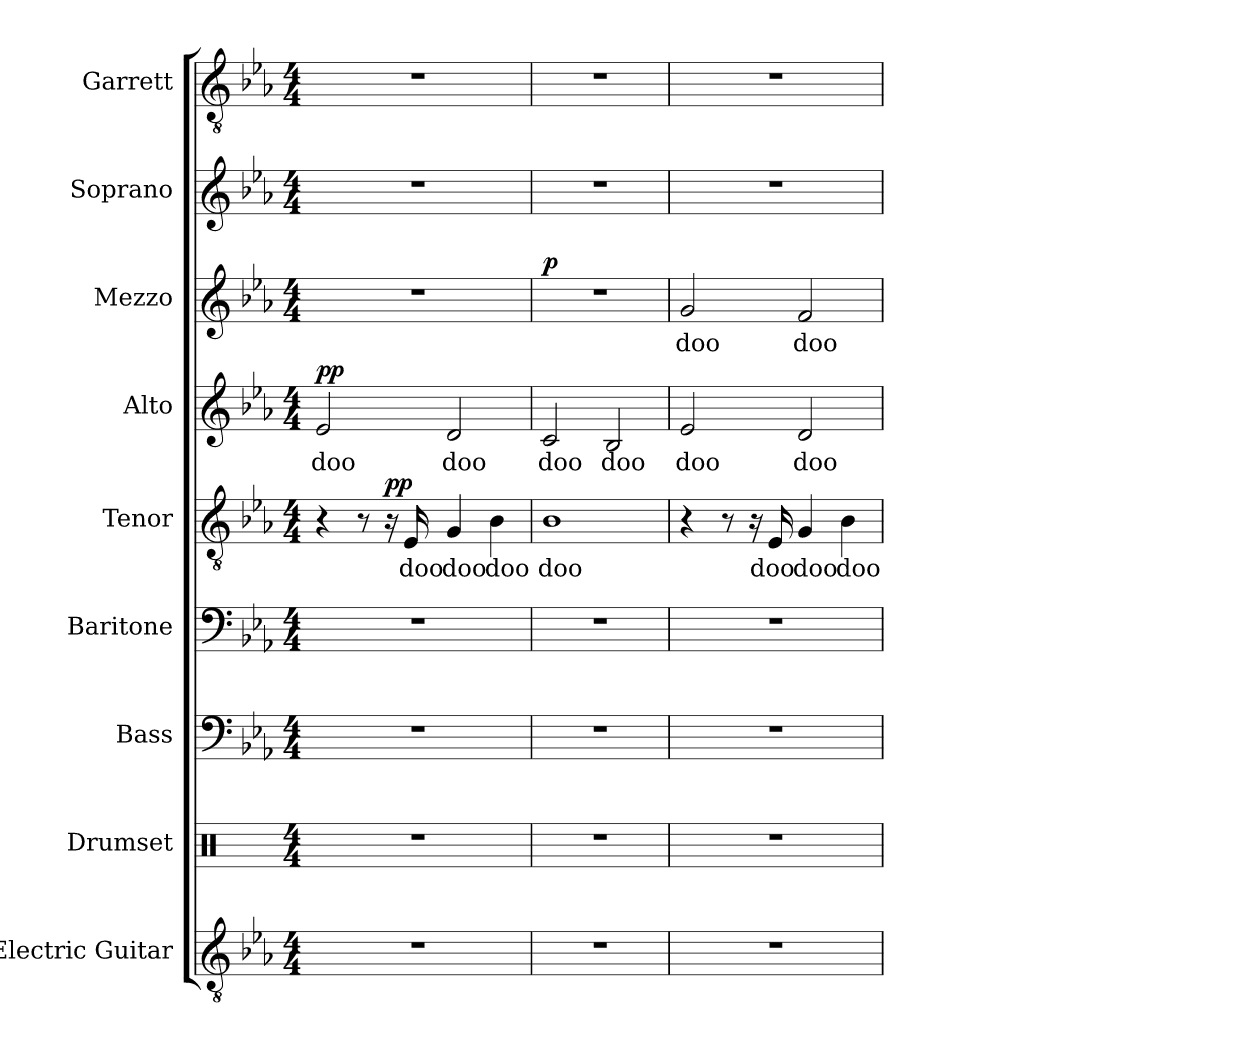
**kern	**kern	**kern	**kern	**kern	**text	**dynam	**kern	**text	**dynam	**kern	**text	**dynam	**kern	**kern
*part9	*part8	*part7	*part6	*part5	*part5	*part5	*part4	*part4	*part4	*part3	*part3	*part3	*part2	*part1
*staff9	*staff8	*staff7	*staff6	*staff5	*staff5	*staff5	*staff4	*staff4	*staff4	*staff3	*staff3	*staff3	*staff2	*staff1
*I"Electric Guitar	*I"Drumset	*I"Bass	*I"Baritone	*I"Tenor	*	*	*I"Alto	*	*	*I"Mezzo	*	*	*I"Soprano	*I"Garrett
*I'El. Guit.	*	*I'Bass	*I'Bari	*I'Ten	*	*	*I'Alt	*	*	*I'Mez	*	*	*I'Sop	*I'G
*clefGv2	*clefX	*clefF4	*clefF4	*clefGv2	*	*	*clefG2	*	*	*clefG2	*	*	*clefG2	*clefGv2
*k[b-e-a-]	*k[]	*k[b-e-a-]	*k[b-e-a-]	*k[b-e-a-]	*	*	*k[b-e-a-]	*	*	*k[b-e-a-]	*	*	*k[b-e-a-]	*k[b-e-a-]
*M4/4	*M4/4	*M4/4	*M4/4	*M4/4	*	*	*M4/4	*	*	*M4/4	*	*	*M4/4	*M4/4
*MM70	*MM70	*MM70	*MM70	*MM70	*	*	*MM70	*	*	*MM70	*	*	*MM70	*MM70
=1	=1	=1	=1	=1	=1	=1	=1	=1	=1	=1	=1	=1	=1	=1
!	!	!	!	!	!	!	!	!LO:LY:b	!LO:DY:b	!	!	!	!	!
!	!	!	!	!	!	!	!	!	!LO:DY:n=1:b	!	!	!	!	!
1r	1r	1r	1r	4r	.	.	2e-/	doo	p p	1r	.	.	1r	1r
.	.	.	.	8r	.	.	.	.	.	.	.	.	.	.
!	!	!	!	!	!	!LO:DY:b	!	!	!	!	!	!	!	!
!	!	!	!	!	!	!LO:DY:n=1:b	!	!	!	!	!	!	!	!
.	.	.	.	16r	.	p p	.	.	.	.	.	.	.	.
!	!	!	!	!	!LO:LY:b	!	!	!	!	!	!	!	!	!
.	.	.	.	16E-/	doo	.	.	.	.	.	.	.	.	.
!	!	!	!	!	!LO:LY:b	!	!	!LO:LY:b	!	!	!	!	!	!
.	.	.	.	4G/	doo	.	2d/	doo	.	.	.	.	.	.
!	!	!	!	!	!LO:LY:b	!	!	!	!	!	!	!	!	!
.	.	.	.	4B-\	doo	.	.	.	.	.	.	.	.	.
=2	=2	=2	=2	=2	=2	=2	=2	=2	=2	=2	=2	=2	=2	=2
!	!	!	!	!	!LO:LY:b	!	!	!LO:LY:b	!	!	!	!LO:DY:b	!	!
1r	1r	1r	1r	1B-	doo	.	2c/	doo	.	1r	.	p	1r	1r
!	!	!	!	!	!	!	!	!LO:LY:b	!	!	!	!	!	!
.	.	.	.	.	.	.	2B-/	doo	.	.	.	.	.	.
=3	=3	=3	=3	=3	=3	=3	=3	=3	=3	=3	=3	=3	=3	=3
!	!	!	!	!	!	!	!	!LO:LY:b	!	!	!LO:LY:b	!	!	!
1r	1r	1r	1r	4r	.	.	2e-/	doo	.	2g/	doo	.	1r	1r
.	.	.	.	8r	.	.	.	.	.	.	.	.	.	.
.	.	.	.	16r	.	.	.	.	.	.	.	.	.	.
!	!	!	!	!	!LO:LY:b	!	!	!	!	!	!	!	!	!
.	.	.	.	16E-/	doo	.	.	.	.	.	.	.	.	.
!	!	!	!	!	!LO:LY:b	!	!	!LO:LY:b	!	!	!LO:LY:b	!	!	!
.	.	.	.	4G/	doo	.	2d/	doo	.	2f/	doo	.	.	.
!	!	!	!	!	!LO:LY:b	!	!	!	!	!	!	!	!	!
.	.	.	.	4B-\	doo	.	.	.	.	.	.	.	.	.
=	=	=	=	=	=	=	=	=	=	=	=	=	=	=
*-	*-	*-	*-	*-	*-	*-	*-	*-	*-	*-	*-	*-	*-	*-
